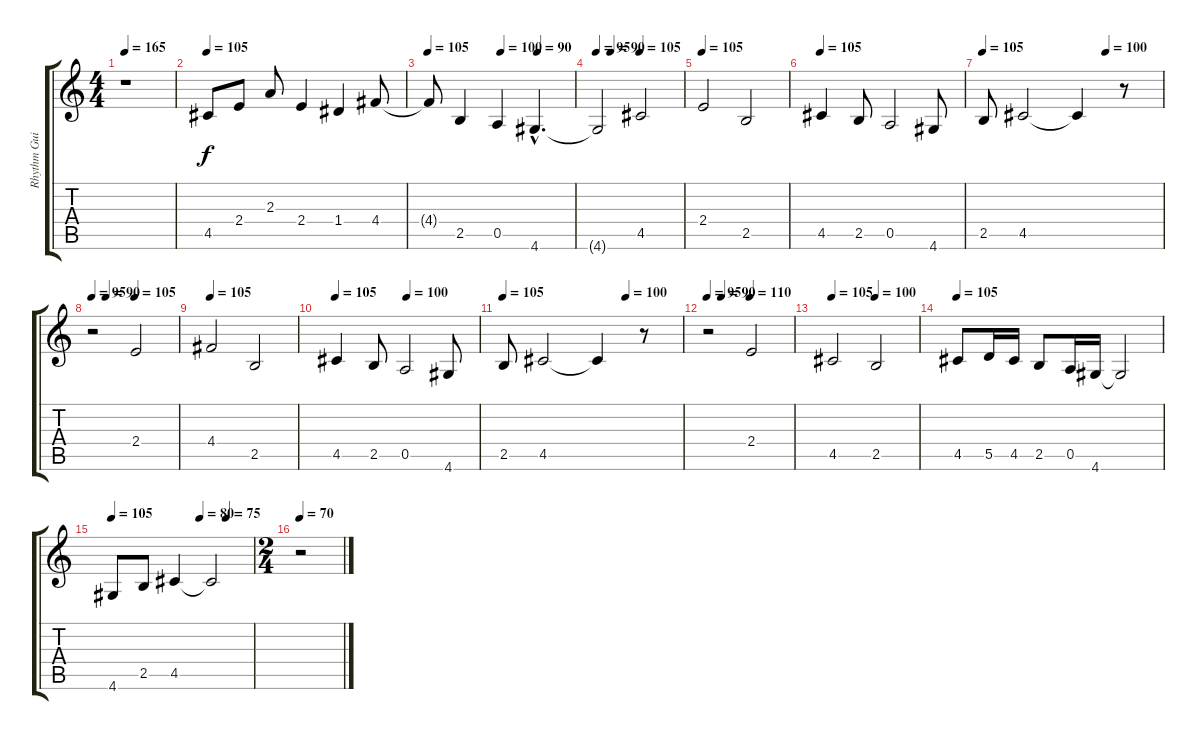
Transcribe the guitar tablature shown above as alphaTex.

\track ("Rhythm Guitar" "Rhythm Gui") {instrument distortionguitar}
\staff {score tabs}
\tuning (E4 B3 G3 D3 A2 E2) {hide}
\ts (4 4)
\tempo 165
\tempo 105
\tempo 165
\clef g2
\ks c
r.1{dy f instrument distortionguitar} |
\tempo 105
4.5.8{volume 16 balance 8 instrument acousticguitarnylon} 2.4.8 2.3.8 2.4.4 1.4.4 4.4.8 |
\tempo 105
\tempo (100 0.5)
\tempo (90 0.75)
4.4{t}.8{volume 16 balance 8 instrument acousticguitarnylon} 2.5.4 0.5.4 4.6{hac}.4{d} |
\tempo 95
\tempo (90 0.16666666666666666)
\tempo (105 0.5)
4.6{t}.2{volume 16 balance 8 instrument acousticguitarnylon} 4.5.2 |
\tempo 105
2.4.2{volume 16 balance 8 instrument acousticguitarnylon} 2.5.2 |
\tempo 105
4.5.4{volume 16 balance 8 instrument acousticguitarnylon} 2.5.8 0.5.2 4.6.8 |
\tempo 105
\tempo (100 0.6875)
2.5.8{volume 16 balance 8 instrument acousticguitarnylon} 4.5.2 4.5{t}.4 r.8 |
\tempo 95
\tempo (90 0.16666666666666666)
\tempo (105 0.5)
r.2{volume 16 balance 8 instrument acousticguitarnylon} 2.4.2 |
\tempo 105
4.4.2{volume 16 balance 8 instrument acousticguitarnylon} 2.5.2 |
\tempo 105
\tempo (100 0.5)
4.5.4{volume 16 balance 8 instrument acousticguitarnylon} 2.5.8 0.5.2 4.6.8 |
\tempo 105
\tempo (100 0.6875)
2.5.8{volume 16 balance 8 instrument acousticguitarnylon} 4.5.2 4.5{t}.4 r.8 |
\tempo 95
\tempo (90 0.16666666666666666)
\tempo (110 0.5)
r.2{volume 16 balance 8 instrument acousticguitarnylon} 2.4.2 |
\tempo 105
\tempo (100 0.5)
4.5.2{volume 16 balance 8 instrument acousticguitarnylon} 2.5.2 |
\tempo 105
4.5.8{volume 16 balance 8 instrument acousticguitarnylon} 5.5.16 4.5.16 2.5.8 0.5.16 4.6.16 4.6{t}.2 |
\tempo 105
\tempo (80 0.625)
\tempo (75 0.8125)
4.6.8{volume 16 balance 8 instrument acousticguitarnylon} 2.5.8 4.5.4 4.5{t}.2 |
\ts (2 4)
\tempo 70
r.2
